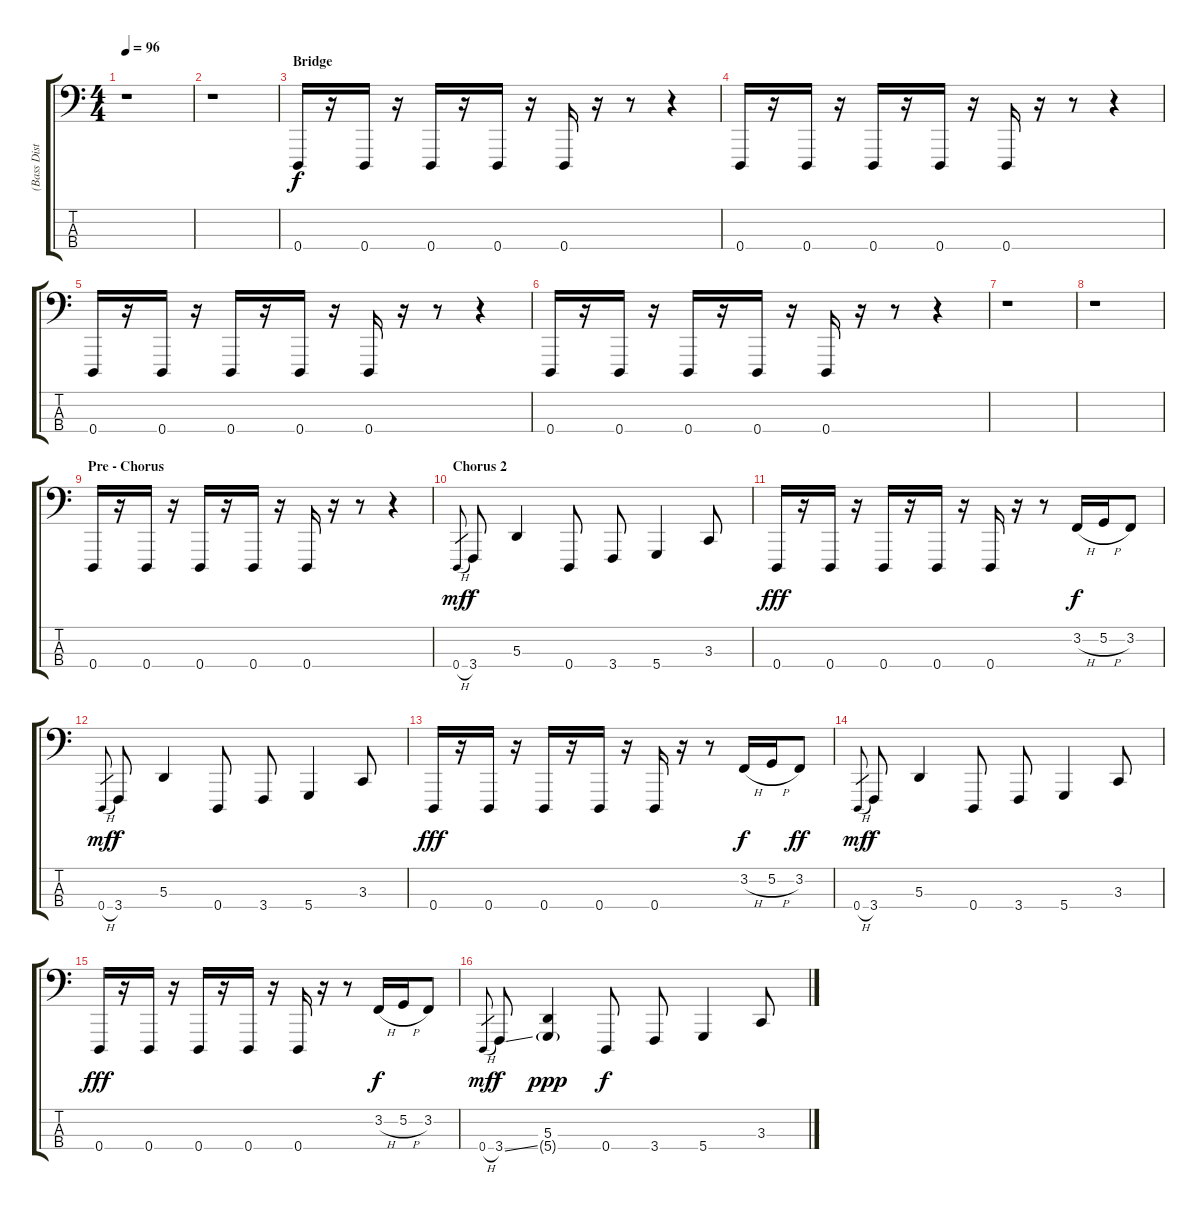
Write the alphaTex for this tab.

\track ("(Bass Distorsion)" "(Bass Dist") {instrument lead8bassandlead}
\staff {score tabs}
\tuning (G2 D2 A1 D1) {hide}
\ts (4 4)
\tempo 96
\clef f4
\ks c
r.1{dy fff} |
r.1 |
\section ("" "Bridge")
0.4.16{dy f} r.16 0.4.16 r.16 0.4.16 r.16 0.4.16 r.16 0.4.16 r.16 r.8 r.4 |
0.4.16 r.16 0.4.16 r.16 0.4.16 r.16 0.4.16 r.16 0.4.16 r.16 r.8 r.4 |
0.4.16 r.16 0.4.16 r.16 0.4.16 r.16 0.4.16 r.16 0.4.16 r.16 r.8 r.4 |
0.4.16 r.16 0.4.16 r.16 0.4.16 r.16 0.4.16 r.16 0.4.16 r.16 r.8 r.4 |
r.1 |
r.1 |
\section ("" "Pre - Chorus")
0.4.16 r.16 0.4.16 r.16 0.4.16 r.16 0.4.16 r.16 0.4.16 r.16 r.8 r.4 |
\section ("" "Chorus 2")
0.4{h}.8{gr dy mf} 3.4.8{dy f} 5.3.4 0.4.8 3.4.8 5.4.4 3.3.8 |
0.4.16{dy fff} r.16 0.4.16 r.16 0.4.16 r.16 0.4.16 r.16 0.4.16 r.16 r.8 3.2{h}.16{dy f} 5.2{h}.16 3.2.8 |
0.4{h}.8{gr dy mf} 3.4.8{dy f} 5.3.4 0.4.8 3.4.8 5.4.4 3.3.8 |
0.4.16{dy fff} r.16 0.4.16 r.16 0.4.16 r.16 0.4.16 r.16 0.4.16 r.16 r.8 3.2{h}.16{dy f} 5.2{h}.16 3.2.8{dy ff} |
0.4{h}.8{gr dy mf} 3.4.8{dy f} 5.3.4 0.4.8 3.4.8 5.4.4 3.3.8 |
0.4.16{dy fff} r.16 0.4.16 r.16 0.4.16 r.16 0.4.16 r.16 0.4.16 r.16 r.8 3.2{h}.16{dy f} 5.2{h}.16 3.2.8 |
0.4{h}.8{gr dy mf} 3.4{ss}.8{dy f} (5.3 5.4{g}).4{dy ppp} 0.4.8{dy f} 3.4.8 5.4.4 3.3.8
